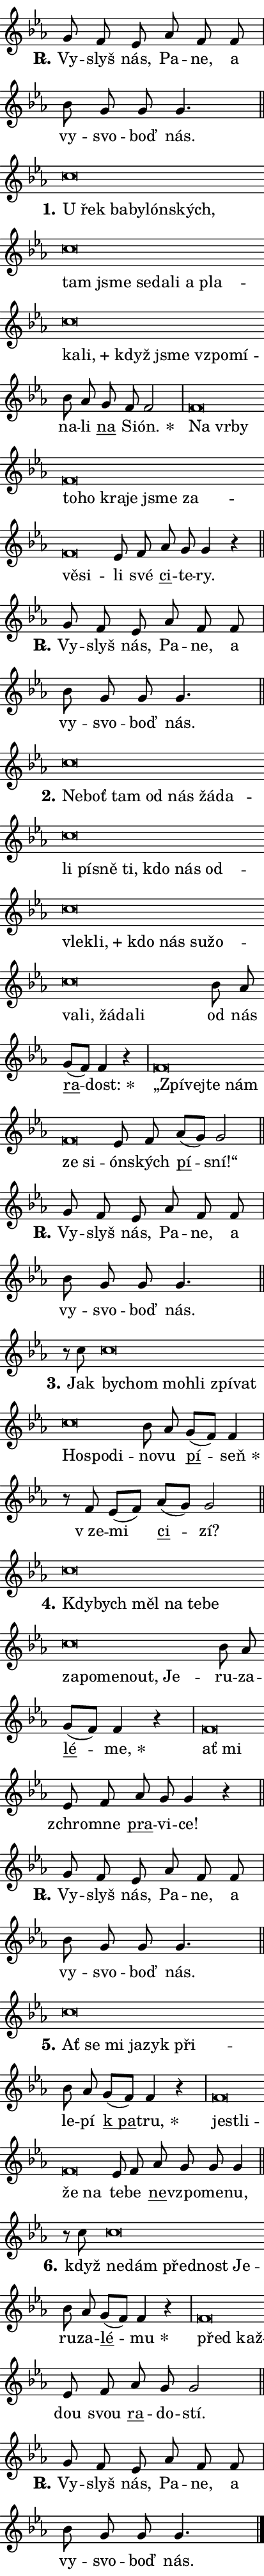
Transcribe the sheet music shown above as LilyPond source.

\version "2.22.1"
\header { tagline = "" }
\paper {
  indent = 0\cm
  top-margin = 0\cm
  right-margin = 0\cm
  bottom-margin = 0\cm
  left-margin = 0\cm
  paper-width = 7\cm
  page-breaking = #ly:one-page-breaking
  system-system-spacing.basic-distance = #11
  score-system-spacing.basic-distance = #11.3
  ragged-last = ##f
}


%% Author: Thomas Morley
%% https://lists.gnu.org/archive/html/lilypond-user/2020-05/msg00002.html
#(define (line-position grob)
"Returns position of @var[grob} in current system:
   @code{'start}, if at first time-step
   @code{'end}, if at last time-step
   @code{'middle} otherwise
"
  (let* ((col (ly:item-get-column grob))
         (ln (ly:grob-object col 'left-neighbor))
         (rn (ly:grob-object col 'right-neighbor))
         (col-to-check-left (if (ly:grob? ln) ln col))
         (col-to-check-right (if (ly:grob? rn) rn col))
         (break-dir-left
           (and
             (ly:grob-property col-to-check-left 'non-musical #f)
             (ly:item-break-dir col-to-check-left)))
         (break-dir-right
           (and
             (ly:grob-property col-to-check-right 'non-musical #f)
             (ly:item-break-dir col-to-check-right))))
        (cond ((eqv? 1 break-dir-left) 'start)
              ((eqv? -1 break-dir-right) 'end)
              (else 'middle))))

#(define (tranparent-at-line-position vctor)
  (lambda (grob)
  "Relying on @code{line-position} select the relevant enry from @var{vctor}.
Used to determine transparency,"
    (case (line-position grob)
      ((end) (not (vector-ref vctor 0)))
      ((middle) (not (vector-ref vctor 1)))
      ((start) (not (vector-ref vctor 2))))))

noteHeadBreakVisibility =
#(define-music-function (break-visibility)(vector?)
"Makes @code{NoteHead}s transparent relying on @var{break-visibility}"
#{
  \override NoteHead.transparent =
    #(tranparent-at-line-position break-visibility)
#})

#(define delete-ledgers-for-transparent-note-heads
  (lambda (grob)
    "Reads whether a @code{NoteHead} is transparent.
If so this @code{NoteHead} is removed from @code{'note-heads} from
@var{grob}, which is supposed to be @code{LedgerLineSpanner}.
As a result ledgers are not printed for this @code{NoteHead}"
    (let* ((nhds-array (ly:grob-object grob 'note-heads))
           (nhds-list
             (if (ly:grob-array? nhds-array)
                 (ly:grob-array->list nhds-array)
                 '()))
           ;; Relies on the transparent-property being done before
           ;; Staff.LedgerLineSpanner.after-line-breaking is executed.
           ;; This is fragile ...
           (to-keep
             (remove
               (lambda (nhd)
                 (ly:grob-property nhd 'transparent #f))
               nhds-list)))
      ;; TODO find a better method to iterate over grob-arrays, similiar
      ;; to filter/remove etc for lists
      ;; For now rebuilt from scratch
      (set! (ly:grob-object grob 'note-heads)  '())
      (for-each
        (lambda (nhd)
          (ly:pointer-group-interface::add-grob grob 'note-heads nhd))
        to-keep))))

hideNotes = {
  \noteHeadBreakVisibility #begin-of-line-visible
}
unHideNotes = {
  \noteHeadBreakVisibility #all-visible
}

% work-around for resetting accidentals
% https://lilypond.org/doc/v2.23/Documentation/notation/displaying-rhythms#unmetered-music
cadenzaMeasure = {
  \cadenzaOff
  \partial 1024 s1024
  \cadenzaOn
}

#(define-markup-command (accent layout props text) (markup?)
  "Underline accented syllable"
  (interpret-markup layout props
    #{\markup \override #'(offset . 4.3) \underline { #text }#}))

responsum = \markup \concat {
  "R" \hspace #-1.05 \path #0.1 #'((moveto 0 0.07) (lineto 0.9 0.8)) \hspace #0.05 "."
}

\layout {
    \context {
        \Staff
        \remove "Time_signature_engraver"
        \override LedgerLineSpanner.after-line-breaking = #delete-ledgers-for-transparent-note-heads
    }
    \context {
        \Voice {
            \override NoteHead.output-attributes = #'((class . "notehead"))
            \override Hairpin.height = #0.55
        }
    }
    \context {
        \Lyrics {
            \override StanzaNumber.output-attributes = #'((class . "stanzanumber"))
            \override LyricSpace.minimum-distance = #0.9
            \override LyricText.font-name = #"TeX Gyre Schola"
            \override LyricText.font-size = 1
            \override StanzaNumber.font-name = #"TeX Gyre Schola Bold"
            \override StanzaNumber.font-size = 1
        }
    }
}

% magnetic-lyrics.ily
%
%   written by
%     Jean Abou Samra <jean@abou-samra.fr>
%     Werner Lemberg <wl@gnu.org>
%
%   adapted by
%     Jiri Hon <jiri.hon@gmail.com>
%
% Version 2022-Apr-15

% https://www.mail-archive.com/lilypond-user@gnu.org/msg149350.html

#(define (Left_hyphen_pointer_engraver context)
   "Collect syllable-hyphen-syllable occurrences in lyrics and store
them in properties.  This engraver only looks to the left.  For
example, if the lyrics input is @code{foo -- bar}, it does the
following.

@itemize @bullet
@item
Set the @code{text} property of the @code{LyricHyphen} grob between
@q{foo} and @q{bar} to @code{foo}.

@item
Set the @code{left-hyphen} property of the @code{LyricText} grob with
text @q{foo} to the @code{LyricHyphen} grob between @q{foo} and
@q{bar}.
@end itemize

Use this auxiliary engraver in combination with the
@code{lyric-@/text::@/apply-@/magnetic-@/offset!} hook."
   (let ((hyphen #f)
         (text #f))
     (make-engraver
      (acknowledgers
       ((lyric-syllable-interface engraver grob source-engraver)
        (set! text grob)))
      (end-acknowledgers
       ((lyric-hyphen-interface engraver grob source-engraver)
        ;(when (not (grob::has-interface grob 'lyric-space-interface))
          (set! hyphen grob)));)
      ((stop-translation-timestep engraver)
       (when (and text hyphen)
         (ly:grob-set-object! text 'left-hyphen hyphen))
       (set! text #f)
       (set! hyphen #f)))))

#(define (lyric-text::apply-magnetic-offset! grob)
   "If the space between two syllables is less than the value in
property @code{LyricText@/.details@/.squash-threshold}, move the right
syllable to the left so that it gets concatenated with the left
syllable.

Use this function as a hook for
@code{LyricText@/.after-@/line-@/breaking} if the
@code{Left_@/hyphen_@/pointer_@/engraver} is active."
   (let ((hyphen (ly:grob-object grob 'left-hyphen #f)))
     (when hyphen
       (let ((left-text (ly:spanner-bound hyphen LEFT)))
         (when (grob::has-interface left-text 'lyric-syllable-interface)
           (let* ((common (ly:grob-common-refpoint grob left-text X))
                  (this-x-ext (ly:grob-extent grob common X))
                  (left-x-ext
                   (begin
                     ;; Trigger magnetism for left-text.
                     (ly:grob-property left-text 'after-line-breaking)
                     (ly:grob-extent left-text common X)))
                  ;; `delta` is the gap width between two syllables.
                  (delta (- (interval-start this-x-ext)
                            (interval-end left-x-ext)))
                  (details (ly:grob-property grob 'details))
                  (threshold (assoc-get 'squash-threshold details 0.2)))
             (when (< delta threshold)
               (let* (;; We have to manipulate the input text so that
                      ;; ligatures crossing syllable boundaries are not
                      ;; disabled.  For languages based on the Latin
                      ;; script this is essentially a beautification.
                      ;; However, for non-Western scripts it can be a
                      ;; necessity.
                      (lt (ly:grob-property left-text 'text))
                      (rt (ly:grob-property grob 'text))
                      (is-space (grob::has-interface hyphen 'lyric-space-interface))
                      (space (if is-space " " ""))
                      (space-markup (grob-interpret-markup grob " "))
                      (space-size (interval-length (ly:stencil-extent space-markup X)))
                      (extra-delta (if is-space space-size 0))
                      ;; Append new syllable.
                      (ltrt-space (if (and (string? lt) (string? rt))
                                (string-append lt space rt)
                                (make-concat-markup (list lt space rt))))
                      ;; Right-align `ltrt` to the right side.
                      (ltrt-space-markup (grob-interpret-markup
                               grob
                               (make-translate-markup
                                (cons (interval-length this-x-ext) 0)
                                (make-right-align-markup ltrt-space)))))
                 (begin
                   ;; Don't print `left-text`.
                   (ly:grob-set-property! left-text 'stencil #f)
                   ;; Set text and stencil (which holds all collected
                   ;; syllables so far) and shift it to the left.
                   (ly:grob-set-property! grob 'text ltrt-space)
                   (ly:grob-set-property! grob 'stencil ltrt-space-markup)
                   (ly:grob-translate-axis! grob (- (- delta extra-delta)) X))))))))))


#(define (lyric-hyphen::displace-bounds-first grob)
   ;; Make very sure this callback isn't triggered too early.
   (let ((left (ly:spanner-bound grob LEFT))
         (right (ly:spanner-bound grob RIGHT)))
     (ly:grob-property left 'after-line-breaking)
     (ly:grob-property right 'after-line-breaking)
     (ly:lyric-hyphen::print grob)))

squashThreshold = #0.4

\layout {
  \context {
    \Lyrics
    \consists #Left_hyphen_pointer_engraver
    \override LyricText.after-line-breaking =
      #lyric-text::apply-magnetic-offset!
    \override LyricHyphen.stencil = #lyric-hyphen::displace-bounds-first
    \override LyricText.details.squash-threshold = \squashThreshold
    \override LyricHyphen.minimum-distance = 0
    \override LyricHyphen.minimum-length = \squashThreshold
  }
}

squash = \override LyricText.details.squash-threshold = 9999
unSquash = \override LyricText.details.squash-threshold = \squashThreshold

left = \override LyricText.self-alignment-X = #LEFT
unLeft = \revert LyricText.self-alignment-X

starOffset = #(lambda (grob) 
                (let ((x_offset (ly:self-alignment-interface::aligned-on-x-parent grob)))
                  (if (= x_offset 0) 0 (+ x_offset 1.2))))

star = #(define-music-function (syllable)(string?)
"Append star separator at the end of a syllable"
#{
  \once \override LyricText.X-offset = #starOffset
  \lyricmode { \markup {
    #syllable
    \override #'((font-name . "TeX Gyre Schola Bold")) \hspace #0.2 \lower #0.65 \larger "*"
  } }
#})

starAccent = #(define-music-function (syllable)(string?)
"Append star separator at the end of a syllable and make accent"
#{
  \once \override LyricText.X-offset = #starOffset
  \lyricmode { \markup {
    \accent #syllable
    \override #'((font-name . "TeX Gyre Schola Bold")) \hspace #0.2 \lower #0.65 \larger "*"
  } }
#})

breath = #(define-music-function (syllable)(string?)
"Append breathing indicator at the end of a syllable"
#{
  \lyricmode { \markup { #syllable "+" } }
#})

optionalBreath = #(define-music-function (syllable)(string?)
"Append optional breathing indicator at the end of a syllable"
#{
  \lyricmode { \markup { #syllable "(+)" } }
#})


\score {
    <<
        \new Voice = "melody" { \cadenzaOn \key es \major \relative { g'8 f es as f f \cadenzaMeasure \bar "|" bes g g g4. \cadenzaMeasure \bar "||" \break } }
        \new Lyrics \lyricsto "melody" { \lyricmode { \set stanza = \responsum
Vy -- slyš nás, Pa -- ne, a vy -- svo -- boď nás. } }
    >>
    \layout {}
}

\score {
    <<
        \new Voice = "melody" { \cadenzaOn \key es \major \relative { c''\breve*1/16 \hideNotes \breve*1/16 \bar "" \breve*1/16 \bar "" \breve*1/16 \bar "" \breve*1/16 \bar "" \breve*1/16 \bar "" \breve*1/16 \bar "" \breve*1/16 \bar "" \breve*1/16 \bar "" \breve*1/16 \bar "" \breve*1/16 \bar "" \breve*1/16 \bar "" \breve*1/16 \bar "" \breve*1/16 \bar "" \breve*1/16 \bar "" \breve*1/16 \bar "" \breve*1/16 \bar "" \breve*1/16 \breve*1/16 \bar "" \unHideNotes bes8 as \bar "" g f f2 \cadenzaMeasure \bar "|" f\breve*1/16 \hideNotes \breve*1/16 \bar "" \breve*1/16 \bar "" \breve*1/16 \bar "" \breve*1/16 \bar "" \breve*1/16 \bar "" \breve*1/16 \bar "" \breve*1/16 \bar "" \breve*1/16 \bar "" \breve*1/16 \breve*1/16 \bar "" \unHideNotes es8 f \bar "" as g g4 r \cadenzaMeasure \bar "||" \break } }
        \new Lyrics \lyricsto "melody" { \lyricmode { \set stanza = "1."
\left U \squash řek ba -- by -- lón -- ských, tam jsme se -- da -- li a pla -- ka -- \breath "li," když jsme vzpo -- mí -- \unLeft \unSquash na -- li \markup \accent na Si -- \star ón. \left Na \squash vr -- by to -- ho kra -- je jsme za -- vě -- si -- \unLeft \unSquash li své \markup \accent ci -- te -- ry. } }
    >>
    \layout {}
}

\score {
    <<
        \new Voice = "melody" { \cadenzaOn \key es \major \relative { g'8 f es as f f \cadenzaMeasure \bar "|" bes g g g4. \cadenzaMeasure \bar "||" \break } }
        \new Lyrics \lyricsto "melody" { \lyricmode { \set stanza = \responsum
Vy -- slyš nás, Pa -- ne, a vy -- svo -- boď nás. } }
    >>
    \layout {}
}

\score {
    <<
        \new Voice = "melody" { \cadenzaOn \key es \major \relative { c''\breve*1/16 \hideNotes \breve*1/16 \bar "" \breve*1/16 \bar "" \breve*1/16 \bar "" \breve*1/16 \bar "" \breve*1/16 \bar "" \breve*1/16 \bar "" \breve*1/16 \bar "" \breve*1/16 \bar "" \breve*1/16 \bar "" \breve*1/16 \bar "" \breve*1/16 \bar "" \breve*1/16 \bar "" \breve*1/16 \bar "" \breve*1/16 \bar "" \breve*1/16 \bar "" \breve*1/16 \bar "" \breve*1/16 \bar "" \breve*1/16 \bar "" \breve*1/16 \bar "" \breve*1/16 \bar "" \breve*1/16 \bar "" \breve*1/16 \bar "" \breve*1/16 \breve*1/16 \bar "" \unHideNotes bes8 as \bar "" g[( f)] f4 r \cadenzaMeasure \bar "|" f\breve*1/16 \hideNotes \breve*1/16 \bar "" \breve*1/16 \bar "" \breve*1/16 \bar "" \breve*1/16 \breve*1/16 \bar "" \unHideNotes es8 f \bar "" as[( g)] g2 \cadenzaMeasure \bar "||" \break } }
        \new Lyrics \lyricsto "melody" { \lyricmode { \set stanza = "2."
\left Ne -- \squash boť tam od nás žá -- da -- li pí -- sně ti, kdo nás od -- vle -- \breath "kli," kdo nás su -- žo -- va -- li, žá -- da -- li \unLeft \unSquash od nás \markup \accent ra -- \star dost: \left „Zpí -- \squash vej -- te nám ze si -- \unLeft \unSquash ón -- ských \markup \accent pí -- sní!“ } }
    >>
    \layout {}
}

\score {
    <<
        \new Voice = "melody" { \cadenzaOn \key es \major \relative { g'8 f es as f f \cadenzaMeasure \bar "|" bes g g g4. \cadenzaMeasure \bar "||" \break } }
        \new Lyrics \lyricsto "melody" { \lyricmode { \set stanza = \responsum
Vy -- slyš nás, Pa -- ne, a vy -- svo -- boď nás. } }
    >>
    \layout {}
}

\score {
    <<
        \new Voice = "melody" { \cadenzaOn \key es \major \relative { r8 c''8 c\breve*1/16 \hideNotes \breve*1/16 \bar "" \breve*1/16 \bar "" \breve*1/16 \bar "" \breve*1/16 \bar "" \breve*1/16 \bar "" \breve*1/16 \bar "" \breve*1/16 \breve*1/16 \bar "" \unHideNotes bes8 as \bar "" g[( f)] f4 \cadenzaMeasure \bar "|" r8 f8 es8[( f)] \bar "" as[( g)] g2 \cadenzaMeasure \bar "||" \break } }
        \new Lyrics \lyricsto "melody" { \lyricmode { \set stanza = "3."
Jak \left by -- \squash chom mo -- hli zpí -- vat Ho -- spo -- di -- \unLeft \unSquash no -- vu \markup \accent pí -- \star seň "v ze" -- mi \markup \accent ci -- zí? } }
    >>
    \layout {}
}

\score {
    <<
        \new Voice = "melody" { \cadenzaOn \key es \major \relative { c''\breve*1/16 \hideNotes \breve*1/16 \bar "" \breve*1/16 \bar "" \breve*1/16 \bar "" \breve*1/16 \bar "" \breve*1/16 \bar "" \breve*1/16 \bar "" \breve*1/16 \bar "" \breve*1/16 \bar "" \breve*1/16 \breve*1/16 \bar "" \unHideNotes bes8 as \bar "" g[( f)] f4 r \cadenzaMeasure \bar "|" f\breve*1/16 \hideNotes \breve*1/16 \bar "" \unHideNotes es8 f \bar "" as g g4 r \cadenzaMeasure \bar "||" \break } }
        \new Lyrics \lyricsto "melody" { \lyricmode { \set stanza = "4."
\left Kdy -- \squash bych měl na te -- be za -- po -- me -- nout, Je -- \unLeft \unSquash ru -- za -- \markup \accent lé -- \star me, \left ať \squash mi \unLeft \unSquash zchro -- mne \markup \accent pra -- vi -- ce! } }
    >>
    \layout {}
}

\score {
    <<
        \new Voice = "melody" { \cadenzaOn \key es \major \relative { g'8 f es as f f \cadenzaMeasure \bar "|" bes g g g4. \cadenzaMeasure \bar "||" \break } }
        \new Lyrics \lyricsto "melody" { \lyricmode { \set stanza = \responsum
Vy -- slyš nás, Pa -- ne, a vy -- svo -- boď nás. } }
    >>
    \layout {}
}

\score {
    <<
        \new Voice = "melody" { \cadenzaOn \key es \major \relative { c''\breve*1/16 \hideNotes \breve*1/16 \bar "" \breve*1/16 \bar "" \breve*1/16 \bar "" \breve*1/16 \breve*1/16 \bar "" \unHideNotes bes8 as \bar "" g[( f)] f4 r \cadenzaMeasure \bar "|" f\breve*1/16 \hideNotes \breve*1/16 \bar "" \breve*1/16 \breve*1/16 \bar "" \unHideNotes es8 f \bar "" as g g g4 \cadenzaMeasure \bar "||" \break } }
        \new Lyrics \lyricsto "melody" { \lyricmode { \set stanza = "5."
\left Ať \squash se mi ja -- zyk při -- \unLeft \unSquash le -- pí \markup \accent "k pa" -- \star tru, \left je -- \squash stli -- že na \unLeft \unSquash te -- be \markup \accent ne -- vzpo -- me -- nu, } }
    >>
    \layout {}
}

\score {
    <<
        \new Voice = "melody" { \cadenzaOn \key es \major \relative { r8 c''8 c\breve*1/16 \hideNotes \breve*1/16 \bar "" \breve*1/16 \bar "" \breve*1/16 \breve*1/16 \bar "" \unHideNotes bes8 as \bar "" g[( f)] f4 r \cadenzaMeasure \bar "|" f\breve*1/16 \hideNotes \breve*1/16 \bar "" \unHideNotes es8 f \bar "" as g g2 \cadenzaMeasure \bar "||" \break } }
        \new Lyrics \lyricsto "melody" { \lyricmode { \set stanza = "6."
když \left ne -- \squash dám před -- nost Je -- \unLeft \unSquash ru -- za -- \markup \accent lé -- \star mu \left před \squash kaž -- \unLeft \unSquash dou svou \markup \accent ra -- do -- stí. } }
    >>
    \layout {}
}

\score {
    <<
        \new Voice = "melody" { \cadenzaOn \key es \major \relative { g'8 f es as f f \cadenzaMeasure \bar "|" bes g g g4. \cadenzaMeasure \bar "||" \break } \bar "|." }
        \new Lyrics \lyricsto "melody" { \lyricmode { \set stanza = \responsum
Vy -- slyš nás, Pa -- ne, a vy -- svo -- boď nás. } }
    >>
    \layout {}
}
